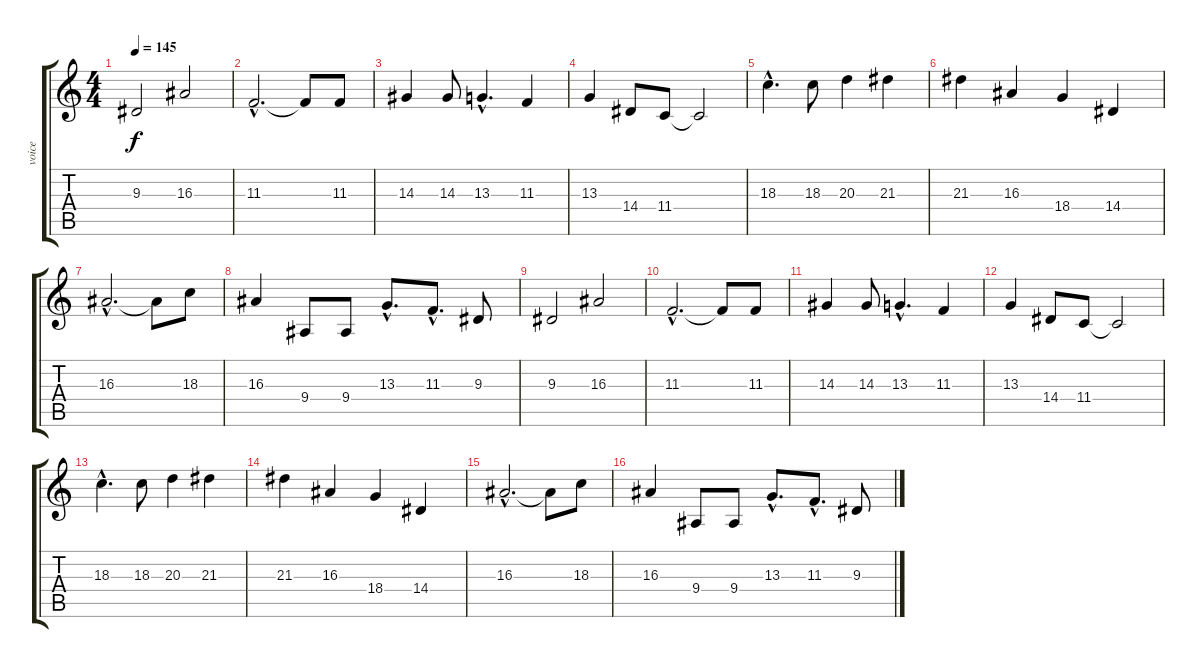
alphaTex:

\track ("voice" "voice") {instrument lead6voice}
\staff {score tabs}
\tuning (Eb4 Bb3 Gb3 Db3 Ab2 Eb2) {hide}
\ts (4 4)
\tempo 145
\clef g2
\ks c
9.3.2{dy f} 16.3.2 |
11.3{hac}.2{d} 11.3{t}.8 11.3.8 |
14.3.4 14.3.8 13.3{hac}.4{d} 11.3.4 |
13.3.4 14.4.8 11.4.8 11.4{t}.2 |
18.3{hac}.4{d} 18.3.8 20.3.4 21.3.4 |
21.3.4 16.3.4 18.4.4 14.4.4 |
16.3{hac}.2{d} 16.3{t}.8 18.3.8 |
16.3.4 9.4.8 9.4.8 13.3{hac}.8{d} 11.3{hac}.8{d} 9.3.8 |
9.3.2 16.3.2 |
11.3{hac}.2{d} 11.3{t}.8 11.3.8 |
14.3.4 14.3.8 13.3{hac}.4{d} 11.3.4 |
13.3.4 14.4.8 11.4.8 11.4{t}.2 |
18.3{hac}.4{d} 18.3.8 20.3.4 21.3.4 |
21.3.4 16.3.4 18.4.4 14.4.4 |
16.3{hac}.2{d} 16.3{t}.8 18.3.8 |
16.3.4 9.4.8 9.4.8 13.3{hac}.8{d} 11.3{hac}.8{d} 9.3.8
